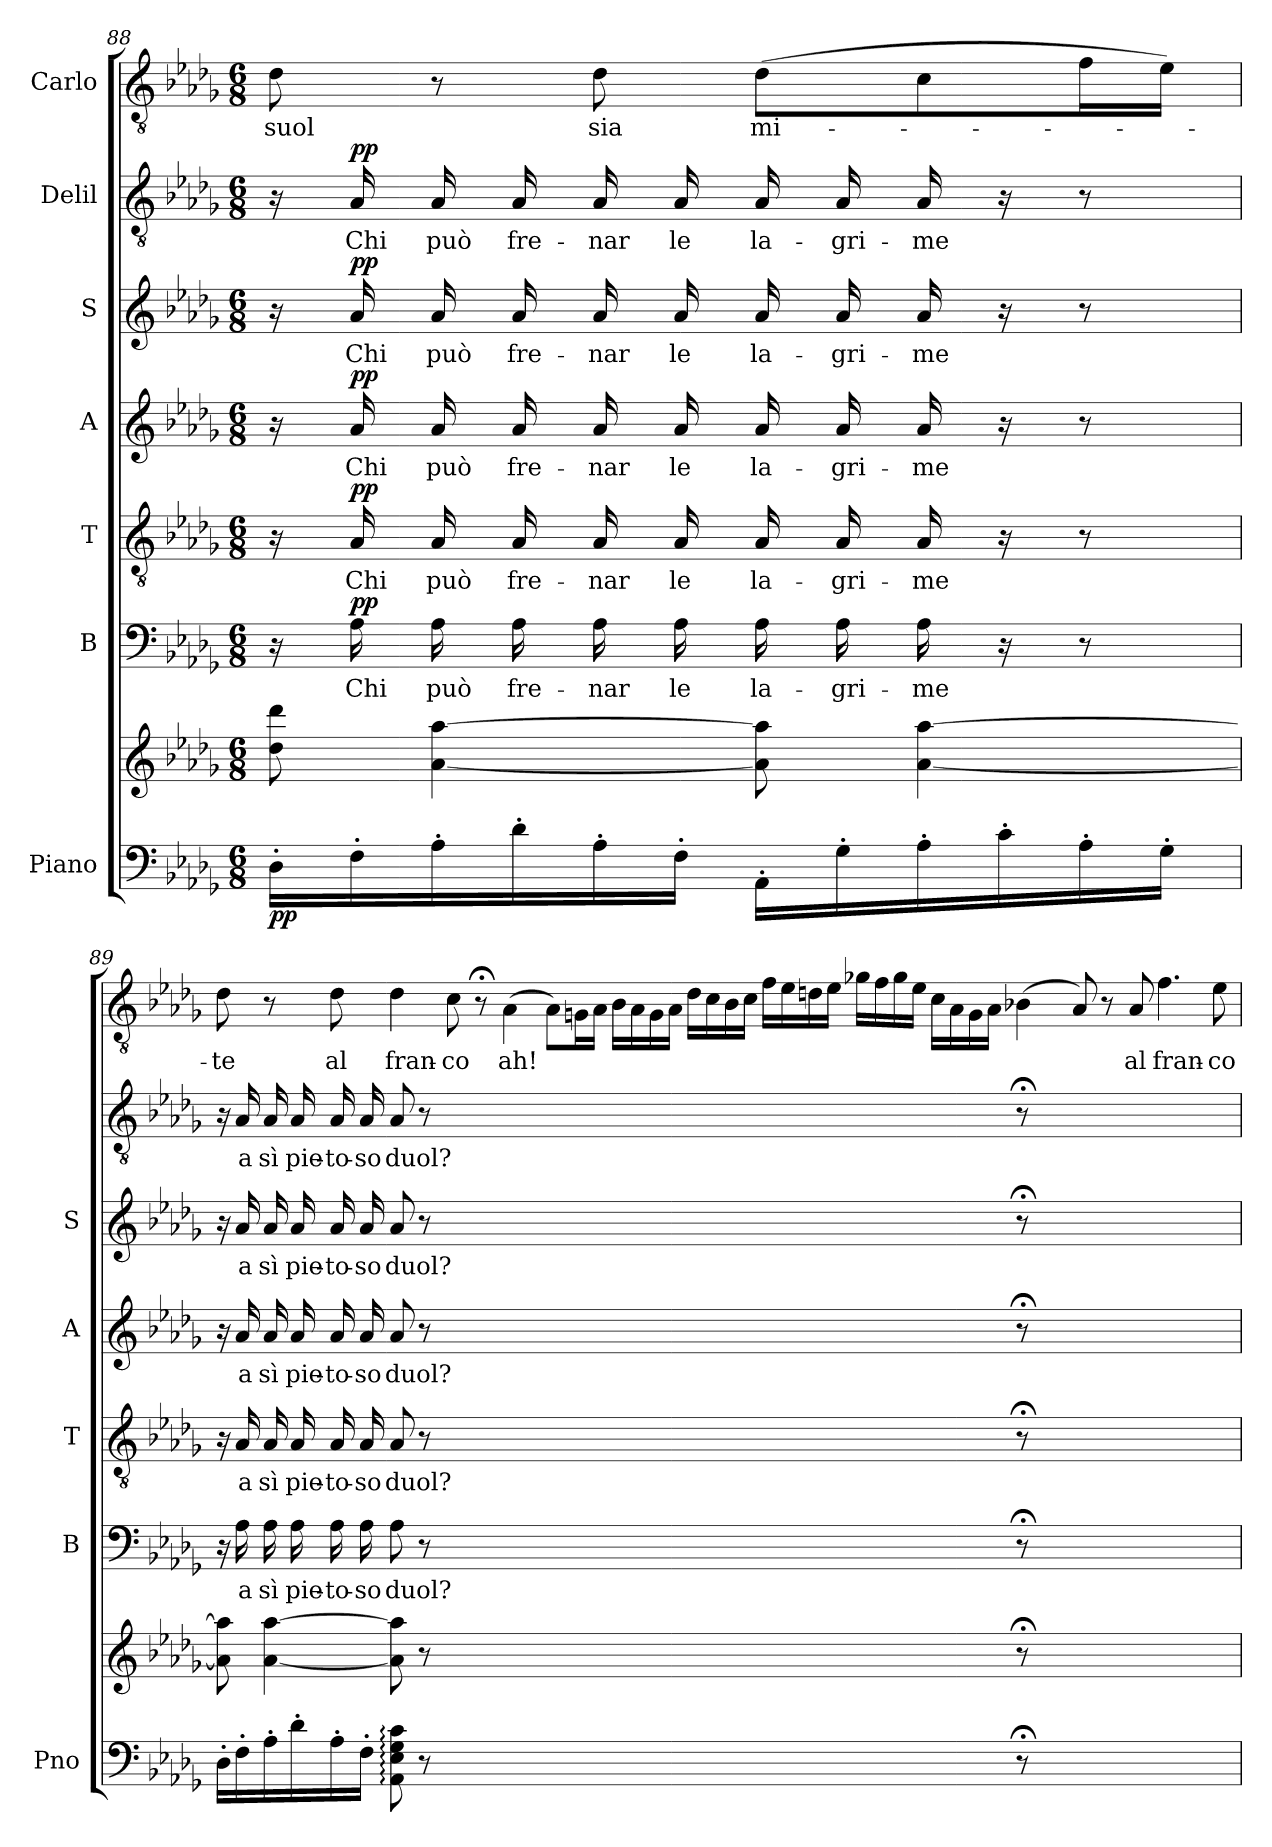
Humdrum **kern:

**kern	**kern	**dynam	**kern	**text	**dynam	**kern	**text	**dynam	**kern	**text	**dynam	**kern	**text	**dynam	**kern	**text	**dynam	**kern	**text
*part7	*part7	*part7	*part6	*part6	*part6	*part5	*part5	*part5	*part4	*part4	*part4	*part3	*part3	*part3	*part2	*part2	*part2	*part1	*part1
*staff8	*staff7	*staff7/8	*staff6	*staff6	*staff6	*staff5	*staff5	*staff5	*staff4	*staff4	*staff4	*staff3	*staff3	*staff3	*staff2	*staff2	*staff2	*staff1	*staff1
*I"Piano	*	*	*I"B	*	*	*I"T	*	*	*I"A	*	*	*I"S	*	*	*I"Delil	*	*	*I"Carlo	*
*I'Pno	*	*	*I'B	*	*	*I'T	*	*	*I'A	*	*	*I'S	*	*	*	*	*	*	*
!!LO:LB:g=z
*clefF4	*clefG2	*	*clefF4	*	*	*clefGv2	*	*	*clefG2	*	*	*clefG2	*	*	*clefGv2	*	*	*clefGv2	*
*k[b-e-a-d-g-]	*k[b-e-a-d-g-]	*	*k[b-e-a-d-g-]	*	*	*k[b-e-a-d-g-]	*	*	*k[b-e-a-d-g-]	*	*	*k[b-e-a-d-g-]	*	*	*k[b-e-a-d-g-]	*	*	*k[b-e-a-d-g-]	*
*M6/8	*M6/8	*	*M6/8	*	*	*M6/8	*	*	*M6/8	*	*	*M6/8	*	*	*M6/8	*	*	*M6/8	*
=88	=88	=88	=88	=88	=88	=88	=88	=88	=88	=88	=88	=88	=88	=88	=88	=88	=88	=88	=88
!	!	!LO:DY:b=2	!	!	!	!	!	!	!	!	!	!	!	!	!	!	!	!	!
!	!	!LO:DY:n=1:b	!	!	!	!	!	!	!	!	!	!	!	!	!	!	!	!	!
16D-'\LL	8dd-\ 8ddd-\	p p	16r	.	.	16r	.	.	16r	.	.	16r	.	.	16r	.	.	8d-\	suol
!	!	!	!	!	!LO:DY:a	!	!	!LO:DY:a	!	!	!LO:DY:a	!	!	!LO:DY:a	!	!	!LO:DY:a	!	!
16F'\	.	.	16A-\	Chi	pp	16A-/	Chi	pp	16a-/	Chi	pp	16a-/	Chi	pp	16A-/	Chi	pp	.	.
16A-'\	[4a-\ [4aa-\	.	16A-\	può	.	16A-/	può	.	16a-/	può	.	16a-/	può	.	16A-/	può	.	8r	.
16d-'\	.	.	16A-\	fre-	.	16A-/	fre-	.	16a-/	fre-	.	16a-/	fre-	.	16A-/	fre-	.	.	.
16A-'\	.	.	16A-\	-nar	.	16A-/	-nar	.	16a-/	-nar	.	16a-/	-nar	.	16A-/	-nar	.	8d-\	sia
16F'\JJ	.	.	16A-\	le	.	16A-/	le	.	16a-/	le	.	16a-/	le	.	16A-/	le	.	.	.
16AA-'\LL	8a-\] 8aa-\]	.	16A-\	la-	.	16A-/	la-	.	16a-/	la-	.	16a-/	la-	.	16A-/	la-	.	(8d-\L	mi-
16G-'\	.	.	16A-\	-gri-	.	16A-/	-gri-	.	16a-/	-gri-	.	16a-/	-gri-	.	16A-/	-gri-	.	.	.
16A-'\	[4a-\ [4aa-\	.	16A-\	-me	.	16A-/	-me	.	16a-/	-me	.	16a-/	-me	.	16A-/	-me	.	8c\	.
16c'\	.	.	16r	.	.	16r	.	.	16r	.	.	16r	.	.	16r	.	.	.	.
16A-'\	.	.	8r	.	.	8r	.	.	8r	.	.	8r	.	.	8r	.	.	16f\L	.
16G-'\JJ	.	.	.	.	.	.	.	.	.	.	.	.	.	.	.	.	.	16e-\JJ)	.
!!LO:PB:g=z
=89	=89	=89	=89	=89	=89	=89	=89	=89	=89	=89	=89	=89	=89	=89	=89	=89	=89	=89	=89
16D-'\LL	8a-\] 8aa-\]	.	16r	.	.	16r	.	.	16r	.	.	16r	.	.	16r	.	.	8d-\	-te
16F'\	.	.	16A-\	a	.	16A-/	a	.	16a-/	a	.	16a-/	a	.	16A-/	a	.	.	.
16A-'\	[4a-\ [4aa-\	.	16A-\	sì	.	16A-/	sì	.	16a-/	sì	.	16a-/	sì	.	16A-/	sì	.	8r	.
16d-'\	.	.	16A-\	pie-	.	16A-/	pie-	.	16a-/	pie-	.	16a-/	pie-	.	16A-/	pie-	.	.	.
16A-'\	.	.	16A-\	-to-	.	16A-/	-to-	.	16a-/	-to-	.	16a-/	-to-	.	16A-/	-to-	.	8d-\	al
16F'\JJ	.	.	16A-\	-so	.	16A-/	-so	.	16a-/	-so	.	16a-/	-so	.	16A-/	-so	.	.	.
8AA-\: 8E-\: 8G-\: 8c\:	8a-\] 8aa-\]	.	8A-\	duol?	.	8A-/	duol?	.	8a-/	duol?	.	8a-/	duol?	.	8A-/	duol?	.	4d-\	fran-
8r	8r	.	8r	.	.	8r	.	.	8r	.	.	8r	.	.	8r	.	.	.	.
0ryy	0ryy	.	0ryy	.	.	0ryy	.	.	0ryy	.	.	0ryy	.	.	0ryy	.	.	8c\	-co
.	.	.	.	.	.	.	.	.	.	.	.	.	.	.	.	.	.	8r;<	.
.	.	.	.	.	.	.	.	.	.	.	.	.	.	.	.	.	.	(4A-\	ah!
.	.	.	.	.	.	.	.	.	.	.	.	.	.	.	.	.	.	8A-\L)	.
.	.	.	.	.	.	.	.	.	.	.	.	.	.	.	.	.	.	16Gn\L	.
.	.	.	.	.	.	.	.	.	.	.	.	.	.	.	.	.	.	16A-\JJ	.
.	.	.	.	.	.	.	.	.	.	.	.	.	.	.	.	.	.	16B-\LL	.
.	.	.	.	.	.	.	.	.	.	.	.	.	.	.	.	.	.	16A-\	.
.	.	.	.	.	.	.	.	.	.	.	.	.	.	.	.	.	.	16G\	.
.	.	.	.	.	.	.	.	.	.	.	.	.	.	.	.	.	.	16A-\JJ	.
.	.	.	.	.	.	.	.	.	.	.	.	.	.	.	.	.	.	16d-\LL	.
.	.	.	.	.	.	.	.	.	.	.	.	.	.	.	.	.	.	16c\	.
.	.	.	.	.	.	.	.	.	.	.	.	.	.	.	.	.	.	16B-\	.
.	.	.	.	.	.	.	.	.	.	.	.	.	.	.	.	.	.	16c\JJ	.
.	.	.	.	.	.	.	.	.	.	.	.	.	.	.	.	.	.	16f\LL	.
.	.	.	.	.	.	.	.	.	.	.	.	.	.	.	.	.	.	16e-\	.
.	.	.	.	.	.	.	.	.	.	.	.	.	.	.	.	.	.	16dn\	.
.	.	.	.	.	.	.	.	.	.	.	.	.	.	.	.	.	.	16e-\JJ	.
.	.	.	.	.	.	.	.	.	.	.	.	.	.	.	.	.	.	16g-X\LL	.
.	.	.	.	.	.	.	.	.	.	.	.	.	.	.	.	.	.	16f\	.
.	.	.	.	.	.	.	.	.	.	.	.	.	.	.	.	.	.	16g-\	.
.	.	.	.	.	.	.	.	.	.	.	.	.	.	.	.	.	.	16e-\JJ	.
.	.	.	.	.	.	.	.	.	.	.	.	.	.	.	.	.	.	16c\LL	.
.	.	.	.	.	.	.	.	.	.	.	.	.	.	.	.	.	.	16A-\	.
.	.	.	.	.	.	.	.	.	.	.	.	.	.	.	.	.	.	16G\	.
.	.	.	.	.	.	.	.	.	.	.	.	.	.	.	.	.	.	16A-\JJ	.
8r;<	8r;<	.	8r;<	.	.	8r;<	.	.	8r;<	.	.	8r;<	.	.	8r;<	.	.	(4B-X\	.
1ryy	1ryy	.	1ryy	.	.	1ryy	.	.	1ryy	.	.	1ryy	.	.	1ryy	.	.	.	.
.	.	.	.	.	.	.	.	.	.	.	.	.	.	.	.	.	.	8A-/)	.
.	.	.	.	.	.	.	.	.	.	.	.	.	.	.	.	.	.	8r	.
.	.	.	.	.	.	.	.	.	.	.	.	.	.	.	.	.	.	8A-/	al
.	.	.	.	.	.	.	.	.	.	.	.	.	.	.	.	.	.	4.f\	fran-
.	.	.	.	.	.	.	.	.	.	.	.	.	.	.	.	.	.	8e-\	-co
=	=	=	=	=	=	=	=	=	=	=	=	=	=	=	=	=	=	=	=
*-	*-	*-	*-	*-	*-	*-	*-	*-	*-	*-	*-	*-	*-	*-	*-	*-	*-	*-	*-
